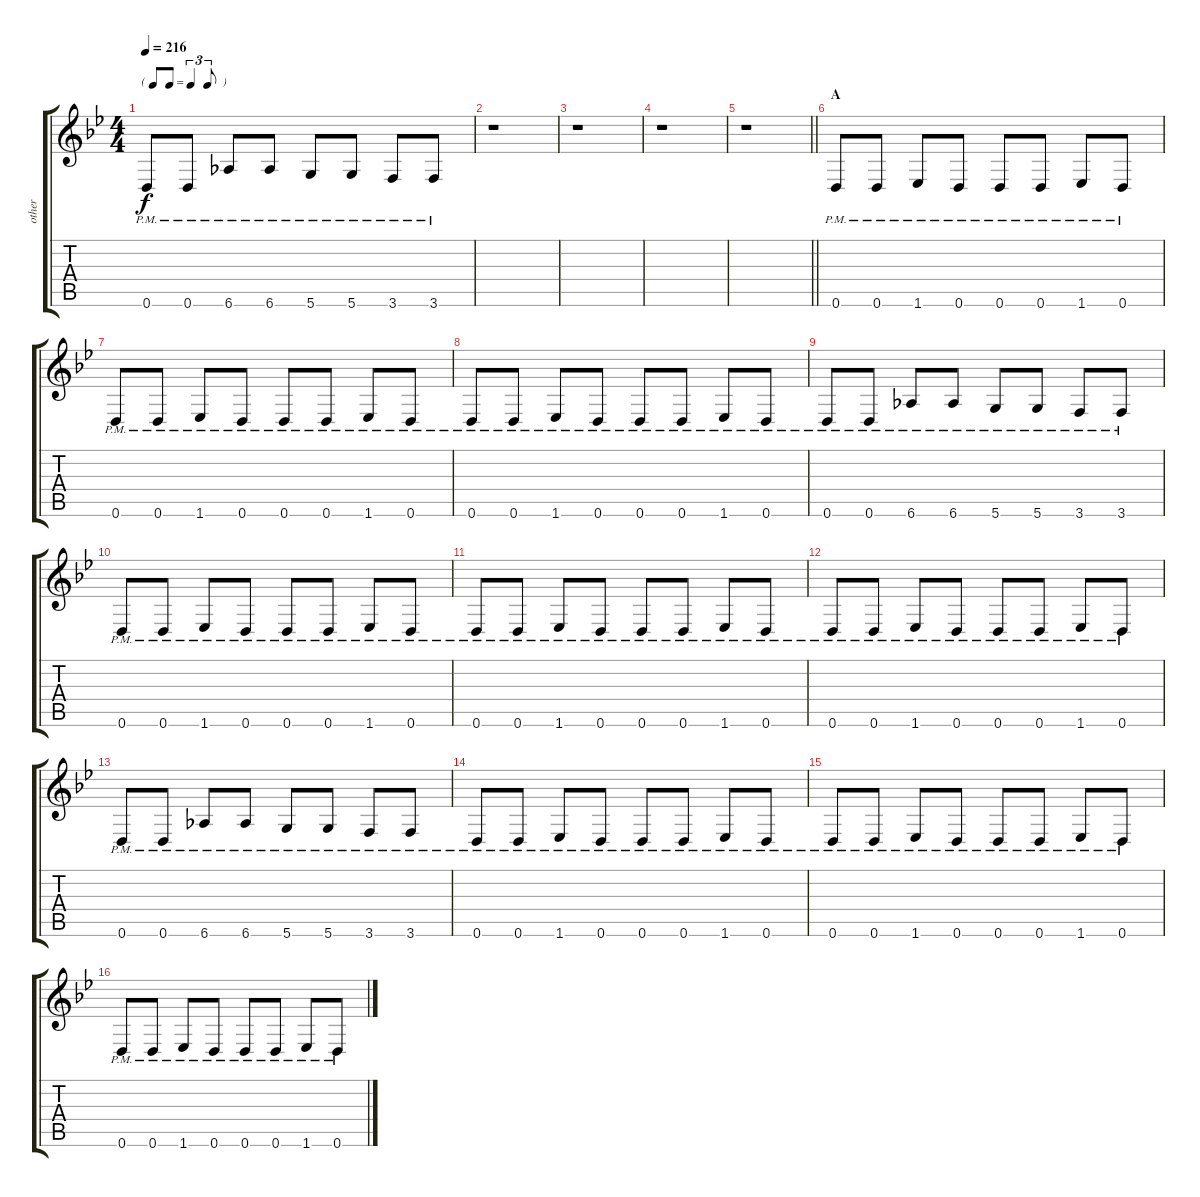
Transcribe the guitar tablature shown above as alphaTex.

\track ("other" "other") {instrument electricguitarmuted}
\staff {score tabs}
\tuning (E4 B3 G3 D3 A2 D2) {hide}
\ts (4 4)
\tf triplet8th
\tempo 216
\clef g2
\ks bb
0.6{pm}.8{dy f} 0.6{pm}.8 6.6{pm}.8 6.6{pm}.8 5.6{pm}.8 5.6{pm}.8 3.6{pm}.8 3.6{pm}.8 |
r.1 |
r.1 |
r.1 |
\barLineRight lightlight
r.1 |
\section ("" "A")
0.6{pm}.8 0.6{pm}.8 1.6{pm}.8 0.6{pm}.8 0.6{pm}.8 0.6{pm}.8 1.6{pm}.8 0.6{pm}.8 |
0.6{pm}.8 0.6{pm}.8 1.6{pm}.8 0.6{pm}.8 0.6{pm}.8 0.6{pm}.8 1.6{pm}.8 0.6{pm}.8 |
0.6{pm}.8 0.6{pm}.8 1.6{pm}.8 0.6{pm}.8 0.6{pm}.8 0.6{pm}.8 1.6{pm}.8 0.6{pm}.8 |
0.6{pm}.8 0.6{pm}.8 6.6{pm}.8 6.6{pm}.8 5.6{pm}.8 5.6{pm}.8 3.6{pm}.8 3.6{pm}.8 |
0.6{pm}.8 0.6{pm}.8 1.6{pm}.8 0.6{pm}.8 0.6{pm}.8 0.6{pm}.8 1.6{pm}.8 0.6{pm}.8 |
0.6{pm}.8 0.6{pm}.8 1.6{pm}.8 0.6{pm}.8 0.6{pm}.8 0.6{pm}.8 1.6{pm}.8 0.6{pm}.8 |
0.6{pm}.8 0.6{pm}.8 1.6{pm}.8 0.6{pm}.8 0.6{pm}.8 0.6{pm}.8 1.6{pm}.8 0.6{pm}.8 |
0.6{pm}.8 0.6{pm}.8 6.6{pm}.8 6.6{pm}.8 5.6{pm}.8 5.6{pm}.8 3.6{pm}.8 3.6{pm}.8 |
0.6{pm}.8 0.6{pm}.8 1.6{pm}.8 0.6{pm}.8 0.6{pm}.8 0.6{pm}.8 1.6{pm}.8 0.6{pm}.8 |
0.6{pm}.8 0.6{pm}.8 1.6{pm}.8 0.6{pm}.8 0.6{pm}.8 0.6{pm}.8 1.6{pm}.8 0.6{pm}.8 |
0.6{pm}.8 0.6{pm}.8 1.6{pm}.8 0.6{pm}.8 0.6{pm}.8 0.6{pm}.8 1.6{pm}.8 0.6{pm}.8
